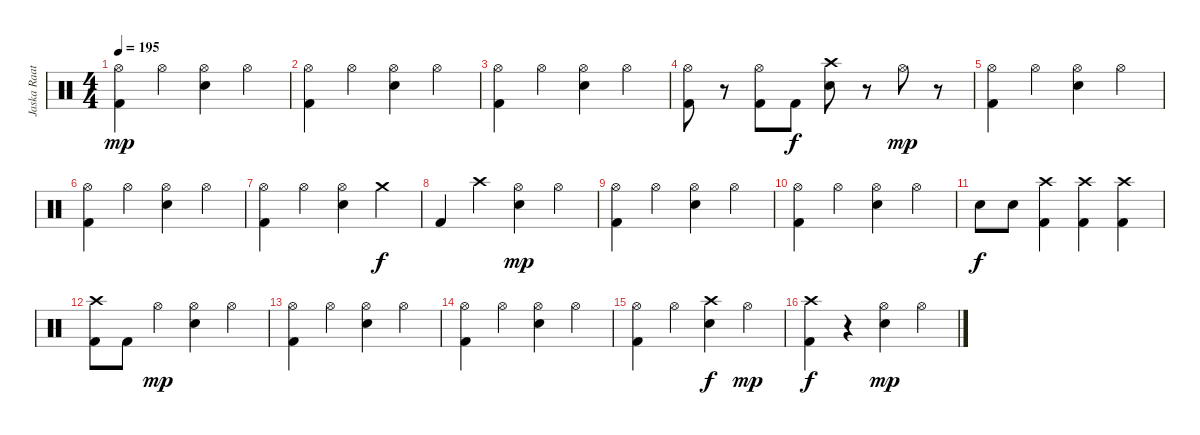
\track ("Jaska Raatikainen" "Jaska Raat") {instrument percussion}
\staff {score}
\articulation defaults
\ts (4 4)
\tempo 195
\clef neutral
\ks c
("Hi-Hat (open)" "Kick (hit) 2").4{dy mp} "Hi-Hat (open)".4 ("Hi-Hat (open)" "Snare (hit) 2").4 "Hi-Hat (open)".4 |
("Hi-Hat (open)" "Kick (hit) 2").4 "Hi-Hat (open)".4 ("Hi-Hat (open)" "Snare (hit) 2").4 "Hi-Hat (open)".4 |
("Hi-Hat (open)" "Kick (hit) 2").4 "Hi-Hat (open)".4 ("Hi-Hat (open)" "Snare (hit) 2").4 "Hi-Hat (open)".4 |
("Hi-Hat (open)" "Kick (hit) 2").8 r.8 ("Hi-Hat (open)" "Kick (hit) 2").8 "Kick (hit) 2".8{dy f} ("Crash high (hit)" "Snare (hit) 2").8 r.8 "Hi-Hat (open)".8{dy mp} r.8 |
("Hi-Hat (open)" "Kick (hit) 2").4 "Hi-Hat (open)".4 ("Hi-Hat (open)" "Snare (hit) 2").4 "Hi-Hat (open)".4 |
("Hi-Hat (open)" "Kick (hit) 2").4 "Hi-Hat (open)".4 ("Hi-Hat (open)" "Snare (hit) 2").4 "Hi-Hat (open)".4 |
("Hi-Hat (open)" "Kick (hit) 2").4 "Hi-Hat (open)".4 ("Hi-Hat (open)" "Snare (hit) 2").4 "Crash medium (hit)".4{dy f} |
"Kick (hit) 2".4 "Crash high (hit)".4 ("Hi-Hat (open)" "Snare (hit) 2").4{dy mp} "Hi-Hat (open)".4 |
("Hi-Hat (open)" "Kick (hit) 2").4 "Hi-Hat (open)".4 ("Hi-Hat (open)" "Snare (hit) 2").4 "Hi-Hat (open)".4 |
("Hi-Hat (open)" "Kick (hit) 2").4 "Hi-Hat (open)".4 ("Hi-Hat (open)" "Snare (hit) 2").4 "Hi-Hat (open)".4 |
"Snare (hit) 2".8{dy f} "Snare (hit) 2".8 ("Crash high (hit)" "Kick (hit) 2").4 ("Crash high (hit)" "Kick (hit) 2").4 ("Crash high (hit)" "Kick (hit) 2").4 |
("Crash high (hit)" "Kick (hit) 2").8 "Kick (hit) 2".8 "Hi-Hat (open)".4{dy mp} ("Hi-Hat (open)" "Snare (hit) 2").4 "Hi-Hat (open)".4 |
("Hi-Hat (open)" "Kick (hit) 2").4 "Hi-Hat (open)".4 ("Hi-Hat (open)" "Snare (hit) 2").4 "Hi-Hat (open)".4 |
("Hi-Hat (open)" "Kick (hit) 2").4 "Hi-Hat (open)".4 ("Hi-Hat (open)" "Snare (hit) 2").4 "Hi-Hat (open)".4 |
("Hi-Hat (open)" "Kick (hit) 2").4 "Hi-Hat (open)".4 ("Crash high (hit)" "Snare (hit) 2").4{dy f} "Hi-Hat (open)".4{dy mp} |
("Crash high (hit)" "Kick (hit) 2").4{dy f} r.4 ("Hi-Hat (open)" "Snare (hit) 2").4{dy mp} "Hi-Hat (open)".4
